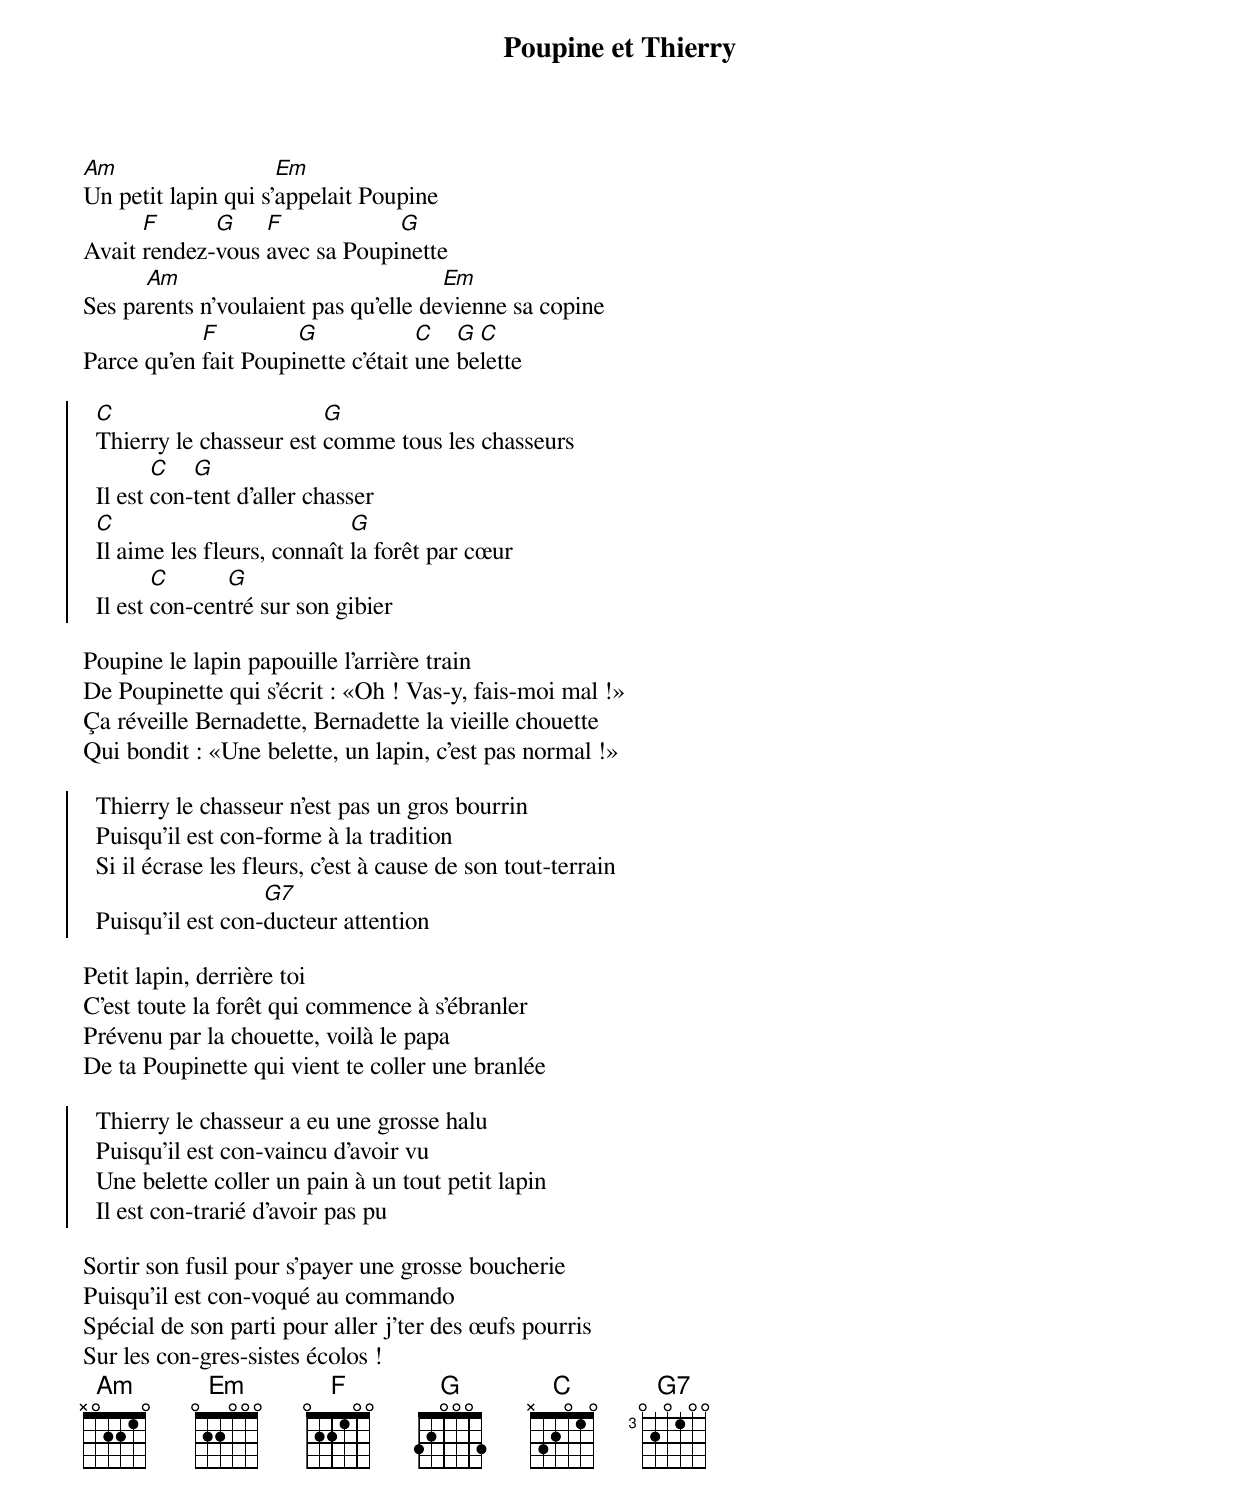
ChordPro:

{title: Poupine et Thierry}
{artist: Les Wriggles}
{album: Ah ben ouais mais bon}
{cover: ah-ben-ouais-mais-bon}
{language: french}
{columns: 1}
{define: Am frets X 0 2 2 1 0}
{define: Em frets 0 2 2 0 0 0}
{define: F base-fret 1 frets 0 2 2 1 0 0}
{define: G frets 3 2 0 0 0 3}
{define: C frets X 3 2 0 1 0}
{define: G7 base-fret 3 frets 0 2 0 1 0 0}

[Am]Un petit lapin qui s'[Em]appelait Poupine
Avait [F]rendez-[G]vous [F]avec sa Poupi[G]nette
Ses pa[Am]rents n'voulaient pas qu'elle de[Em]vienne sa copine
Parce qu'en [F]fait Poupi[G]nette c'était [C]une [G]be[C]lette

{start_of_chorus}
  [C]Thierry le chasseur est [G]comme tous les chasseurs
  Il est [C]con-[G]tent d'aller chasser
  [C]Il aime les fleurs, connaît [G]la forêt par cœur
  Il est [C]con-cen[G]tré sur son gibier
{end_of_chorus}

Poupine le lapin papouille l'arrière train
De Poupinette qui s'écrit : «Oh ! Vas-y, fais-moi mal !»
Ça réveille Bernadette, Bernadette la vieille chouette
Qui bondit : «Une belette, un lapin, c'est pas normal !»

{start_of_chorus}
  Thierry le chasseur n'est pas un gros bourrin
  Puisqu'il est con-forme à la tradition
  Si il écrase les fleurs, c'est à cause de son tout-terrain
  Puisqu'il est con-[G7]ducteur attention
{end_of_chorus}

Petit lapin, derrière toi
C'est toute la forêt qui commence à s'ébranler
Prévenu par la chouette, voilà le papa
De ta Poupinette qui vient te coller une branlée

{start_of_chorus}
  Thierry le chasseur a eu une grosse halu
  Puisqu'il est con-vaincu d'avoir vu
  Une belette coller un pain à un tout petit lapin
  Il est con-trarié d'avoir pas pu
{end_of_chorus}

Sortir son fusil pour s'payer une grosse boucherie
Puisqu'il est con-voqué au commando
Spécial de son parti pour aller j'ter des œufs pourris
Sur les con-gres-sistes écolos !
